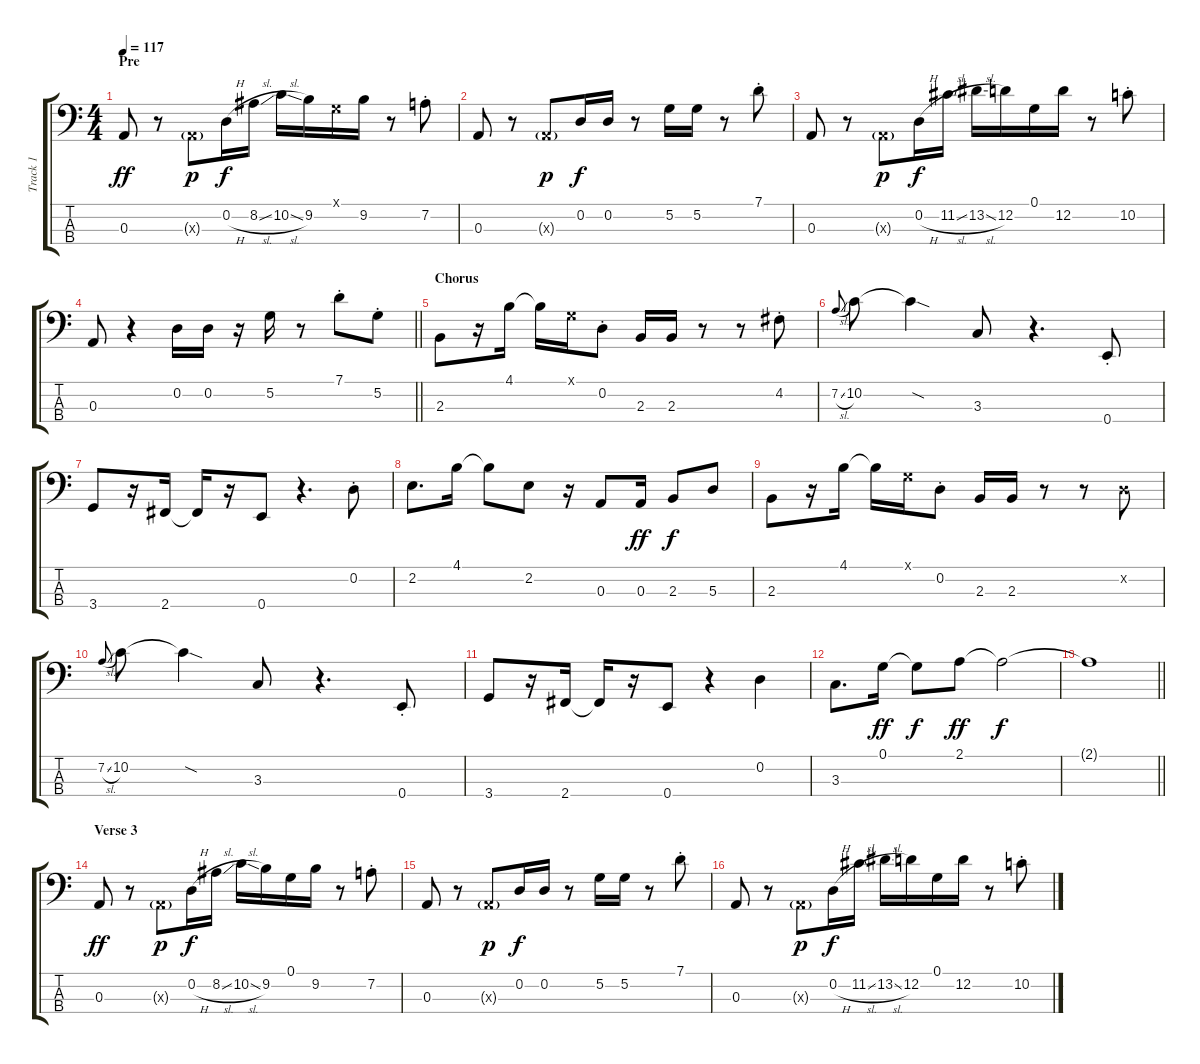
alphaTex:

\track ("Track 1" "Track 1") {instrument fretlessbass}
\staff {score tabs}
\tuning (G2 D2 A1 E1) {hide}
\ts (4 4)
\section ("" "Pre")
\tempo 117
\clef f4
\ks c
0.3.8{dy ff} r.8 0.3{g x}.8{dy p} 0.2{h}.16{dy f} 8.2{sl}.16 10.2{sl}.16 9.2.16 0.1{x}.16 9.2.16 r.8 7.2{st}.8 |
0.3.8 r.8 0.3{g x}.8{dy p} 0.2.16{dy f} 0.2.16 r.8 5.2.16 5.2.16 r.8 7.1{st}.8 |
0.3.8 r.8 0.3{g x}.8{dy p} 0.2{h}.16{dy f} 11.2{sl}.16 13.2{sl}.16 12.2.16 0.1.16 12.2.16 r.8 10.2{st}.8 |
\barLineRight lightlight
0.3.8 r.4 0.2.16 0.2.16 r.16 5.2.16 r.8 7.1{st}.8 5.2{st}.8 |
\section ("" "Chorus")
2.3.8 r.16 4.1.16 4.1{t}.16 0.1{x}.16 0.2{st}.8 2.3.16 2.3.16 r.8 r.8 4.2{st}.8 |
7.2{sl}.8{gr onbeat} 10.2.8 10.2{sod t}.4 3.3.8 r.4{d} 0.4{st}.8 |
3.4.8 r.16 2.4.16 2.4{t}.16 r.16 0.4.8 r.4{d} 0.2{st}.8 |
2.2.8{d} 4.1.16 4.1{t}.8 2.2.8 r.16 0.3.8 0.3.16{dy ff} 2.3.8{dy f} 5.3.8 |
2.3.8 r.16 4.1.16 4.1{t}.16 0.1{x}.16 0.2{st}.8 2.3.16 2.3.16 r.8 r.8 0.2{x}.8 |
7.2{sl}.8{gr onbeat} 10.2.8 10.2{sod t}.4 3.3.8 r.4{d} 0.4{st}.8 |
3.4.8 r.16 2.4.16 2.4{t}.16 r.16 0.4.8 r.4 0.2.4 |
3.3.8{d} 0.1.16{dy ff} 0.1{t}.8{dy f} 2.1.8{dy ff} 2.1{t}.2{dy f} |
\barLineRight lightlight
2.1{t}.1 |
\section ("" "Verse 3")
0.3.8{dy ff} r.8 0.3{g x}.8{dy p} 0.2{h}.16{dy f} 8.2{sl}.16 10.2{sl}.16 9.2.16 0.1.16 9.2.16 r.8 7.2{st}.8 |
0.3.8 r.8 0.3{g x}.8{dy p} 0.2.16{dy f} 0.2.16 r.8 5.2.16 5.2.16 r.8 7.1{st}.8 |
0.3.8 r.8 0.3{g x}.8{dy p} 0.2{h}.16{dy f} 11.2{sl}.16 13.2{sl}.16 12.2.16 0.1.16 12.2.16 r.8 10.2{st}.8
